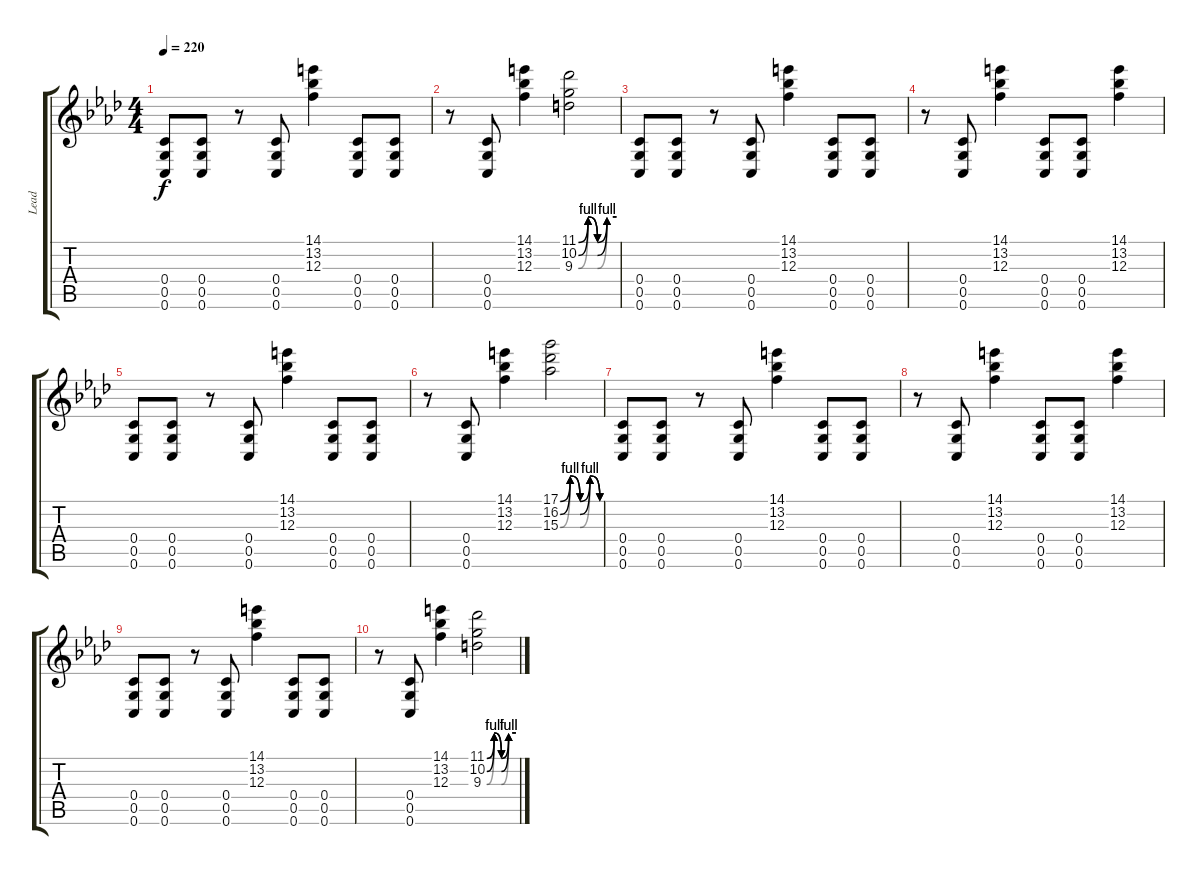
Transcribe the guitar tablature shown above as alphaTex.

\track ("Lead" "Lead") {instrument distortionguitar}
\staff {score tabs}
\tuning (D4 A3 F3 C3 G2 C2) {hide}
\ts (4 4)
\tempo 220
\clef g2
\ks fminor
(0.4 0.5 0.6).8{dy f} (0.4 0.5 0.6).8 r.8 (0.4 0.5 0.6).8 (14.1 13.2 12.3).4 (0.4 0.5 0.6).8 (0.4 0.5 0.6).8 |
r.8 (0.4 0.5 0.6).8 (14.1 13.2 12.3).4 (11.1{be (custom 0 0 15 4 30 0 45 4 60 4)} 10.2{be (custom 0 0 15 4 30 0 45 4 60 4)} 9.3{be (custom 0 0 15 4 30 0 45 4 60 4)}).2 |
(0.4 0.5 0.6).8 (0.4 0.5 0.6).8 r.8 (0.4 0.5 0.6).8 (14.1 13.2 12.3).4 (0.4 0.5 0.6).8 (0.4 0.5 0.6).8 |
r.8 (0.4 0.5 0.6).8 (14.1 13.2 12.3).4 (0.4 0.5 0.6).8 (0.4 0.5 0.6).8 (14.1 13.2 12.3).4 |
(0.4 0.5 0.6).8 (0.4 0.5 0.6).8 r.8 (0.4 0.5 0.6).8 (14.1 13.2 12.3).4 (0.4 0.5 0.6).8 (0.4 0.5 0.6).8 |
r.8 (0.4 0.5 0.6).8 (14.1 13.2 12.3).4 (17.1{be (custom 0 0 15 4 30 0 45 4 60 0)} 16.2{be (custom 0 0 15 4 30 0 45 4 60 0)} 15.3{be (custom 0 0 15 4 30 0 45 4 60 0)}).2 |
(0.4 0.5 0.6).8 (0.4 0.5 0.6).8 r.8 (0.4 0.5 0.6).8 (14.1 13.2 12.3).4 (0.4 0.5 0.6).8 (0.4 0.5 0.6).8 |
r.8 (0.4 0.5 0.6).8 (14.1 13.2 12.3).4 (0.4 0.5 0.6).8 (0.4 0.5 0.6).8 (14.1 13.2 12.3).4 |
(0.4 0.5 0.6).8 (0.4 0.5 0.6).8 r.8 (0.4 0.5 0.6).8 (14.1 13.2 12.3).4 (0.4 0.5 0.6).8 (0.4 0.5 0.6).8 |
r.8 (0.4 0.5 0.6).8 (14.1 13.2 12.3).4 (11.1{be (custom 0 0 15 4 30 0 45 4 60 4)} 10.2{be (custom 0 0 15 4 30 0 45 4 60 4)} 9.3{be (custom 0 0 15 4 30 0 45 4 60 4)}).2
